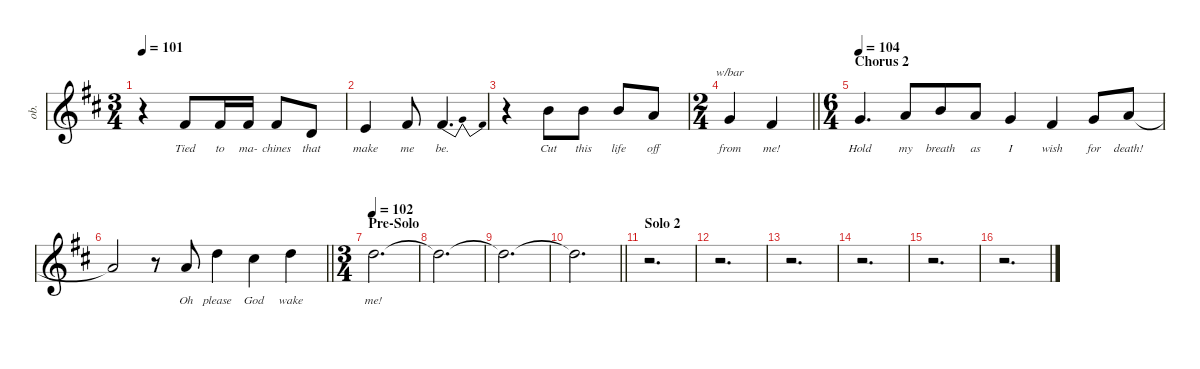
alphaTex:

\defaultSystemsLayout 4
\hideDynamics
\bracketExtendMode nobrackets
\otherSystemsTrackNameOrientation horizontal
\track ("James Hetfield (Vocals)" "ob.") {defaultSystemsLayout 32 instrument oboe}
\staff {score}
\tuning (E4 B3 G3 D3 A2 E2)
\ts (3 4)
\tempo 101
\clef g2
\ks bminor
r.4{dy f} 2.1{acc #}.8{lyrics (0 "Tied") lyrics (1 "") lyrics (2 "") lyrics (3 "") lyrics (4 "")} 2.1{acc #}.16{lyrics (0 "to") lyrics (1 "") lyrics (2 "") lyrics (3 "") lyrics (4 "")} 2.1{acc #}.16{lyrics (0 "ma-") lyrics (1 "") lyrics (2 "") lyrics (3 "") lyrics (4 "")} 2.1{acc #}.8{lyrics (0 "chines") lyrics (1 "") lyrics (2 "") lyrics (3 "") lyrics (4 "")} 3.2{acc forcenatural}.8{lyrics (0 "that") lyrics (1 "") lyrics (2 "") lyrics (3 "") lyrics (4 "")} |
0.1{acc forcenatural}.4{lyrics (0 "make") lyrics (1 "") lyrics (2 "") lyrics (3 "") lyrics (4 "")} 2.1{acc #}.8{lyrics (0 "me") lyrics (1 "") lyrics (2 "") lyrics (3 "") lyrics (4 "")} 2.1{be (bendrelease 0 0 15 2 15 2 30 0) acc #}.4{d lyrics (0 "be.") lyrics (1 "") lyrics (2 "") lyrics (3 "") lyrics (4 "")} |
r.4 7.1{acc forcenatural}.8{lyrics (0 "Cut") lyrics (1 "") lyrics (2 "") lyrics (3 "") lyrics (4 "")} 7.1{acc forcenatural}.8{lyrics (0 "this") lyrics (1 "") lyrics (2 "") lyrics (3 "") lyrics (4 "")} 7.1{acc forcenatural}.8{lyrics (0 "life") lyrics (1 "") lyrics (2 "") lyrics (3 "") lyrics (4 "")} 5.1{acc forcenatural}.8{lyrics (0 "off") lyrics (1 "") lyrics (2 "") lyrics (3 "") lyrics (4 "")} |
\ts (2 4)
\beaming (8 2 2)
\barLineRight lightlight
3.1{acc forcenatural}.4{tbe (custom default 0 0 30 -2 30 -2 60 -2) lyrics (0 "from") lyrics (1 "") lyrics (2 "") lyrics (3 "") lyrics (4 "")} 2.1{acc #}.4{lyrics (0 "me!") lyrics (1 "") lyrics (2 "") lyrics (3 "") lyrics (4 "")} |
\ts (6 4)
\beaming (8 6 6)
\section ("" "Chorus 2")
\tempo 104
3.1{acc forcenatural}.4{d lyrics (0 "Hold") lyrics (1 "") lyrics (2 "") lyrics (3 "") lyrics (4 "")} 5.1{acc forcenatural}.8{lyrics (0 "my") lyrics (1 "") lyrics (2 "") lyrics (3 "") lyrics (4 "")} 7.1{acc forcenatural}.8{lyrics (0 "breath") lyrics (1 "") lyrics (2 "") lyrics (3 "") lyrics (4 "")} 5.1{acc forcenatural}.8{lyrics (0 "as") lyrics (1 "") lyrics (2 "") lyrics (3 "") lyrics (4 "")} 3.1{acc forcenatural}.4{lyrics (0 "I") lyrics (1 "") lyrics (2 "") lyrics (3 "") lyrics (4 "")} 2.1{acc #}.4{lyrics (0 "wish") lyrics (1 "") lyrics (2 "") lyrics (3 "") lyrics (4 "")} 3.1{acc forcenatural}.8{lyrics (0 "for") lyrics (1 "") lyrics (2 "") lyrics (3 "") lyrics (4 "")} 5.1{acc forcenatural}.8{lyrics (0 "death!") lyrics (1 "") lyrics (2 "") lyrics (3 "") lyrics (4 "")} |
\barLineRight lightlight
5.1{t acc forcenatural}.2 r.8 5.1{acc forcenatural}.8{lyrics (0 "Oh") lyrics (1 "") lyrics (2 "") lyrics (3 "") lyrics (4 "")} 10.1{acc forcenatural}.4{lyrics (0 "please") lyrics (1 "") lyrics (2 "") lyrics (3 "") lyrics (4 "")} 9.1{acc #}.4{lyrics (0 "God") lyrics (1 "") lyrics (2 "") lyrics (3 "") lyrics (4 "")} 10.1{acc forcenatural}.4{lyrics (0 "wake") lyrics (1 "") lyrics (2 "") lyrics (3 "") lyrics (4 "")} |
\ts (3 4)
\beaming (8 2 2 2)
\section ("" "Pre-Solo")
\tempo 102
10.1{acc forcenatural}.2{d lyrics (0 "me!") lyrics (1 "") lyrics (2 "") lyrics (3 "") lyrics (4 "")} |
10.1{t acc forcenatural}.2{d} |
10.1{t acc forcenatural}.2{d} |
\barLineRight lightlight
10.1{t acc forcenatural}.2{d} |
\section ("" "Solo 2")
r.2{d} |
r.2{d} |
r.2{d} |
r.2{d} |
r.2{d} |
r.2{d}
